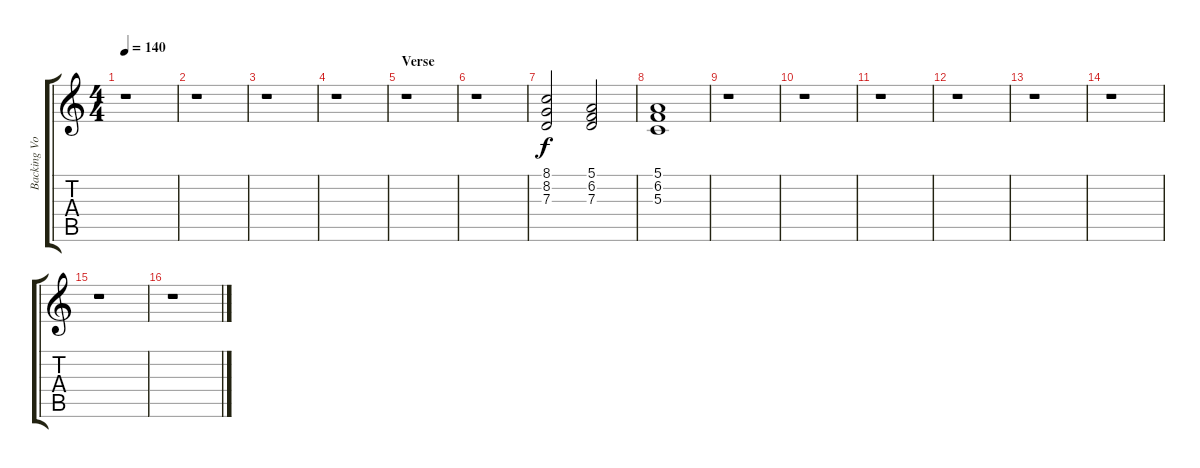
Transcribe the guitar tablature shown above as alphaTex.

\track ("Backing Vocals / Choir" "Backing Vo") {instrument choiraahs}
\staff {score tabs}
\tuning (E4 B3 G3 D3 A2 E2) {hide}
\ts (4 4)
\tempo 140
\clef g2
\ks c
r.1{dy f} |
r.1 |
r.1 |
r.1 |
\section ("" "Verse")
r.1 |
r.1 |
(8.1 8.2 7.3).2 (5.1 6.2 7.3).2 |
(5.1 6.2 5.3).1 |
r.1 |
r.1 |
r.1 |
r.1 |
r.1 |
r.1 |
r.1 |
r.1
